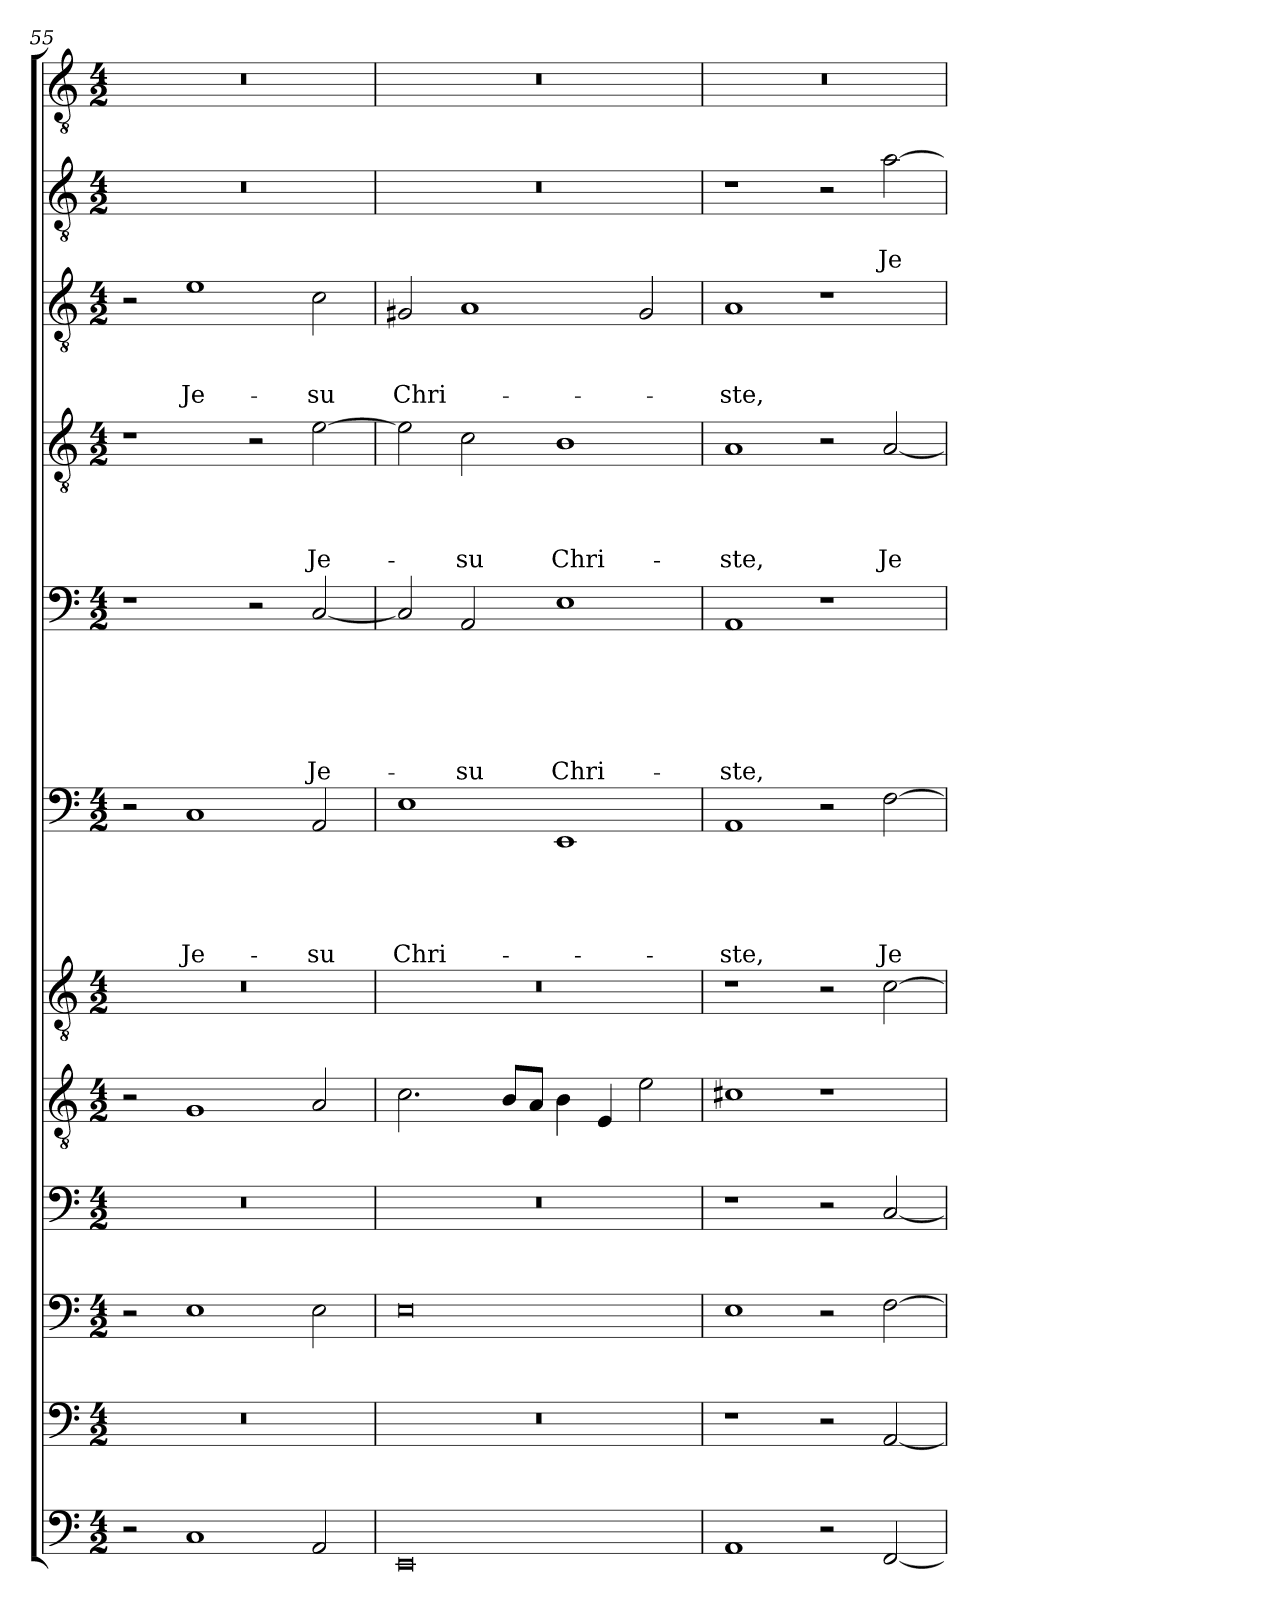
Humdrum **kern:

**kern	**kern	**kern	**kern	**kern	**kern	**kern	**text	**text	**text	**text	**text	**kern	**text	**text	**text	**text	**text	**text	**kern	**text	**text	**text	**text	**kern	**text	**text	**text	**kern	**text	**text	**kern
*part12	*part11	*part10	*part9	*part8	*part7	*part6	*part6	*part6	*part6	*part6	*part6	*part5	*part5	*part5	*part5	*part5	*part5	*part5	*part4	*part4	*part4	*part4	*part4	*part3	*part3	*part3	*part3	*part2	*part2	*part2	*part1
*staff12	*staff11	*staff10	*staff9	*staff8	*staff7	*staff6	*staff6	*staff6	*staff6	*staff6	*staff6	*staff5	*staff5	*staff5	*staff5	*staff5	*staff5	*staff5	*staff4	*staff4	*staff4	*staff4	*staff4	*staff3	*staff3	*staff3	*staff3	*staff2	*staff2	*staff2	*staff1
*clefF4	*clefF4	*clefF4	*clefF4	*clefGv2	*clefGv2	*clefF4	*	*	*	*	*	*clefF4	*	*	*	*	*	*	*clefGv2	*	*	*	*	*clefGv2	*	*	*	*clefGv2	*	*	*clefGv2
*k[]	*k[]	*k[]	*k[]	*k[]	*k[]	*k[]	*	*	*	*	*	*k[]	*	*	*	*	*	*	*k[]	*	*	*	*	*k[]	*	*	*	*k[]	*	*	*k[]
*C:	*C:	*C:	*C:	*C:	*C:	*C:	*	*	*	*	*	*C:	*	*	*	*	*	*	*C:	*	*	*	*	*C:	*	*	*	*C:	*	*	*C:
*M4/2	*M4/2	*M4/2	*M4/2	*M4/2	*M4/2	*M4/2	*	*	*	*	*	*M4/2	*	*	*	*	*	*	*M4/2	*	*	*	*	*M4/2	*	*	*	*M4/2	*	*	*M4/2
=55	=55	=55	=55	=55	=55	=55	=55	=55	=55	=55	=55	=55	=55	=55	=55	=55	=55	=55	=55	=55	=55	=55	=55	=55	=55	=55	=55	=55	=55	=55	=55
2r	0r	2r	0r	2r	0r	2r	.	.	.	.	.	1r	.	.	.	.	.	.	1r	.	.	.	.	2r	.	.	.	0r	.	.	0r
!	!	!	!	!	!	!	!	!	!	!	!LO:LY:b	!	!	!	!	!	!	!	!	!	!	!	!	!	!	!	!LO:LY:b	!	!	!	!
1C	.	1E	.	1G	.	1C	.	.	.	.	Je-	.	.	.	.	.	.	.	.	.	.	.	.	1e	.	.	Je-	.	.	.	.
.	.	.	.	.	.	.	.	.	.	.	.	2r	.	.	.	.	.	.	2r	.	.	.	.	.	.	.	.	.	.	.	.
!	!	!	!	!	!	!	!	!	!	!	!LO:LY:b	!	!	!	!	!	!	!LO:LY:b	!	!	!	!	!LO:LY:b	!	!	!	!LO:LY:b	!	!	!	!
2AA/	.	2E\	.	2A/	.	2AA/	.	.	.	.	-su	[2C/	.	.	.	.	.	Je-	[2e\	.	.	.	Je-	2c\	.	.	-su	.	.	.	.
=56	=56	=56	=56	=56	=56	=56	=56	=56	=56	=56	=56	=56	=56	=56	=56	=56	=56	=56	=56	=56	=56	=56	=56	=56	=56	=56	=56	=56	=56	=56	=56
!	!	!	!	!	!	!	!	!	!	!	!LO:LY:b	!	!	!	!	!	!	!	!	!	!	!	!	!	!	!	!LO:LY:b	!	!	!	!
0EE	0r	0E	0r	2.c\	0r	1E	.	.	.	.	Chri-	2C/]	.	.	.	.	.	.	2e\]	.	.	.	.	2G#X/	.	.	Chri-	0r	.	.	0r
!	!	!	!	!	!	!	!	!	!	!	!	!	!	!	!	!	!	!LO:LY:b	!	!	!	!	!LO:LY:b	!	!	!	!	!	!	!	!
.	.	.	.	.	.	.	.	.	.	.	.	2AA/	.	.	.	.	.	-su	2c\	.	.	.	-su	1A	.	.	.	.	.	.	.
.	.	.	.	8B/L	.	.	.	.	.	.	.	.	.	.	.	.	.	.	.	.	.	.	.	.	.	.	.	.	.	.	.
.	.	.	.	8A/J	.	.	.	.	.	.	.	.	.	.	.	.	.	.	.	.	.	.	.	.	.	.	.	.	.	.	.
!	!	!	!	!	!	!	!	!	!	!	!	!	!	!	!	!	!	!LO:LY:b	!	!	!	!	!LO:LY:b	!	!	!	!	!	!	!	!
.	.	.	.	4B\	.	1EE	.	.	.	.	.	1E	.	.	.	.	.	Chri-	1B	.	.	.	Chri-	.	.	.	.	.	.	.	.
.	.	.	.	4E/	.	.	.	.	.	.	.	.	.	.	.	.	.	.	.	.	.	.	.	.	.	.	.	.	.	.	.
.	.	.	.	2e\	.	.	.	.	.	.	.	.	.	.	.	.	.	.	.	.	.	.	.	2G#/	.	.	.	.	.	.	.
=57	=57	=57	=57	=57	=57	=57	=57	=57	=57	=57	=57	=57	=57	=57	=57	=57	=57	=57	=57	=57	=57	=57	=57	=57	=57	=57	=57	=57	=57	=57	=57
!	!	!	!	!	!	!	!	!	!	!	!LO:LY:b	!	!	!	!	!	!	!LO:LY:b	!	!	!	!	!LO:LY:b	!	!	!	!LO:LY:b	!	!	!	!
1AA	1r	1E	1r	1c#X	1r	1AA	.	.	.	.	-ste,	1AA	.	.	.	.	.	-ste,	1A	.	.	.	-ste,	1A	.	.	-ste,	1r	.	.	0r
2r	2r	2r	2r	1r	2r	2r	.	.	.	.	.	1r	.	.	.	.	.	.	2r	.	.	.	.	1r	.	.	.	2r	.	.	.
!	!	!	!	!	!	!	!	!	!	!	!LO:LY:b	!	!	!	!	!	!	!	!	!	!	!	!LO:LY:b	!	!	!	!	!	!	!LO:LY:b	!
[2FF/	[2AA/	[2F\	[2C/	.	[2c\	[2F\	.	.	.	.	Je-	.	.	.	.	.	.	.	[2A/	.	.	.	Je-	.	.	.	.	[2a\	.	Je-	.
=	=	=	=	=	=	=	=	=	=	=	=	=	=	=	=	=	=	=	=	=	=	=	=	=	=	=	=	=	=	=	=
*-	*-	*-	*-	*-	*-	*-	*-	*-	*-	*-	*-	*-	*-	*-	*-	*-	*-	*-	*-	*-	*-	*-	*-	*-	*-	*-	*-	*-	*-	*-	*-
